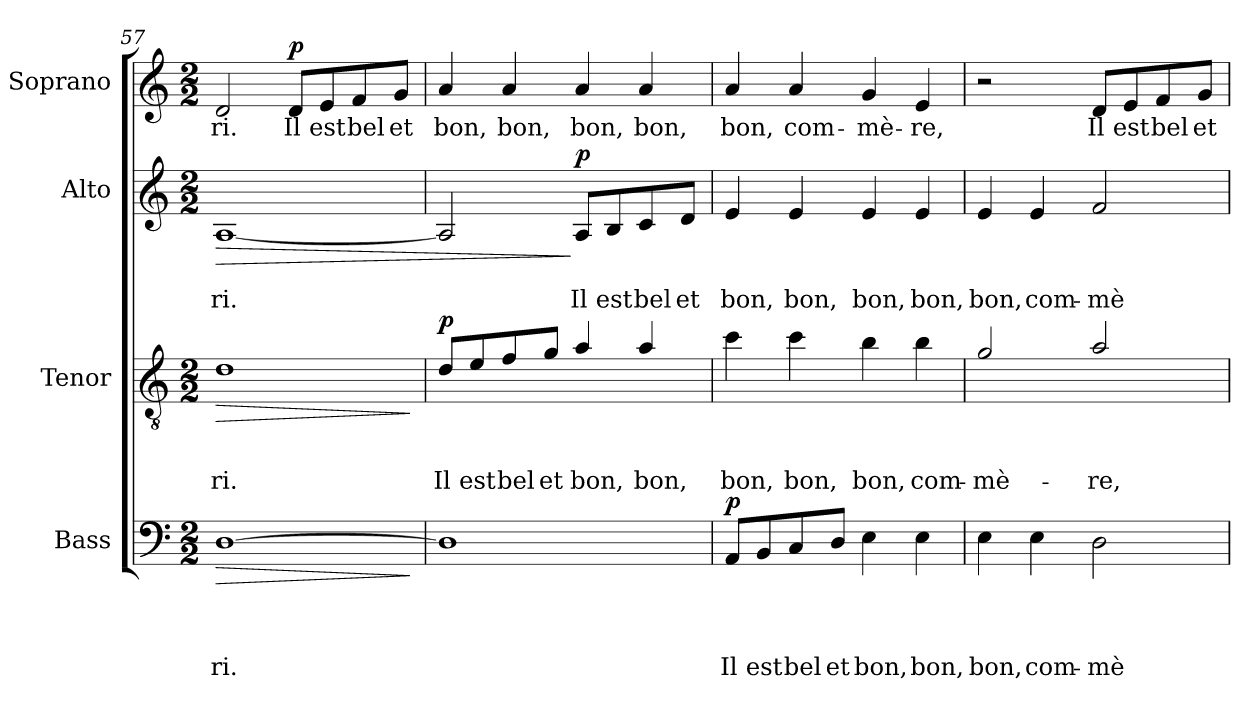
**kern	**text	**text	**text	**text	**dynam	**kern	**text	**text	**text	**dynam	**kern	**text	**text	**dynam	**kern	**text	**dynam
*part4	*part4	*part4	*part4	*part4	*part4	*part3	*part3	*part3	*part3	*part3	*part2	*part2	*part2	*part2	*part1	*part1	*part1
*staff4	*staff4	*staff4	*staff4	*staff4	*staff4	*staff3	*staff3	*staff3	*staff3	*staff3	*staff2	*staff2	*staff2	*staff2	*staff1	*staff1	*staff1
*I"Bass	*	*	*	*	*	*I"Tenor	*	*	*	*	*I"Alto	*	*	*	*I"Soprano	*	*
*I'B	*	*	*	*	*	*I'T	*	*	*	*	*I'A	*	*	*	*I'S	*	*
*clefF4	*	*	*	*	*	*clefGv2	*	*	*	*	*clefG2	*	*	*	*clefG2	*	*
*	*	*	*	*	*	*ITrd7c12	*	*	*	*	*	*	*	*	*	*	*
*k[]	*	*	*	*	*	*k[]	*	*	*	*	*k[]	*	*	*	*k[]	*	*
*C:	*	*	*	*	*	*C:	*	*	*	*	*C:	*	*	*	*C:	*	*
*M2/2	*	*	*	*	*	*M2/2	*	*	*	*	*M2/2	*	*	*	*M2/2	*	*
=57	=57	=57	=57	=57	=57	=57	=57	=57	=57	=57	=57	=57	=57	=57	=57	=57	=57
!	!	!	!	!LO:LY:b	!LO:HP:b	!	!	!	!	!	!	!	!	!	!	!	!
!	!	!	!	!	!	!	!	!	!LO:LY:b	!LO:HP:b	!	!	!	!	!	!	!
!	!	!	!	!	!	!	!	!	!	!	!	!	!LO:LY:b	!LO:HP:b	!	!	!
!	!	!	!	!	!	!	!	!	!	!	!	!	!	!	!	!LO:LY:b	!
[<1D	.	.	.	-ri.	>	1D	.	.	-ri.	>	[<1A	.	-ri.	>	2d/	-ri.	.
!	!	!	!	!	!	!	!	!	!	!	!	!	!	!	!	!LO:LY:b	!LO:DY:a
.	.	.	.	.	.	.	.	.	.	.	.	.	.	.	8d/L	Il	p
!	!	!	!	!	!	!	!	!	!	!	!	!	!	!	!	!LO:LY:b	!
.	.	.	.	.	.	.	.	.	.	.	.	.	.	.	8e/	est	.
!	!	!	!	!	!	!	!	!	!	!	!	!	!	!	!	!LO:LY:b	!
.	.	.	.	.	.	.	.	.	.	.	.	.	.	.	8f/	bel	.
!	!	!	!	!	!	!	!	!	!	!	!	!	!	!	!	!LO:LY:b	!
.	.	.	.	.	.	.	.	.	.	.	.	.	.	.	8g/J	et	.
.	.	.	.	.	]	.	.	.	.	]	.	.	.	.	.	.	.
=58	=58	=58	=58	=58	=58	=58	=58	=58	=58	=58	=58	=58	=58	=58	=58	=58	=58
!	!	!	!	!	!	!	!	!	!LO:LY:b	!	!	!	!	!	!	!	!
!	!	!	!	!	!	!	!	!	!	!LO:DY:a	!	!	!	!	!	!LO:LY:b	!
1D]	.	.	.	.	.	8D/L	.	.	Il	p	2A/]	.	.	.	4a/	bon,	.
!	!	!	!	!	!	!	!	!	!LO:LY:b	!	!	!	!	!	!	!	!
.	.	.	.	.	.	8E/	.	.	est	.	.	.	.	.	.	.	.
!	!	!	!	!	!	!	!	!	!LO:LY:b	!	!	!	!	!	!	!	!
!	!	!	!	!	!	!	!	!	!	!	!	!	!	!	!	!LO:LY:b	!
.	.	.	.	.	.	8F/	.	.	bel	.	.	.	.	.	4a/	bon,	.
!	!	!	!	!	!	!	!	!	!LO:LY:b	!	!	!	!	!	!	!	!
.	.	.	.	.	.	8G/J	.	.	et	.	.	.	.	.	.	.	.
!	!	!	!	!	!	!	!	!	!LO:LY:b	!	!	!	!	!	!	!	!
!	!	!	!	!	!	!	!	!	!	!	!	!	!LO:LY:b	!	!	!	!
!	!	!	!	!	!	!	!	!	!	!	!	!	!	!LO:DY:n=1:a	!	!LO:LY:b	!
.	.	.	.	.	.	4A/	.	.	bon,	.	8A/L	.	Il	] p	4a/	bon,	.
!	!	!	!	!	!	!	!	!	!	!	!	!	!LO:LY:b	!	!	!	!
.	.	.	.	.	.	.	.	.	.	.	8B/	.	est	.	.	.	.
!	!	!	!	!	!	!	!	!	!LO:LY:b	!	!	!	!	!	!	!	!
!	!	!	!	!	!	!	!	!	!	!	!	!	!LO:LY:b	!	!	!	!
!	!	!	!	!	!	!	!	!	!	!	!	!	!	!	!	!LO:LY:b	!
.	.	.	.	.	.	4A/	.	.	bon,	.	8c/	.	bel	.	4a/	bon,	.
!	!	!	!	!	!	!	!	!	!	!	!	!	!LO:LY:b	!	!	!	!
.	.	.	.	.	.	.	.	.	.	.	8d/J	.	et	.	.	.	.
=59	=59	=59	=59	=59	=59	=59	=59	=59	=59	=59	=59	=59	=59	=59	=59	=59	=59
!	!	!	!	!LO:LY:b	!	!	!	!	!	!	!	!	!	!	!	!	!
!	!	!	!	!	!	!	!	!	!LO:LY:b	!	!	!	!	!	!	!	!
!	!	!	!	!	!	!	!	!	!	!	!	!	!LO:LY:b	!	!	!	!
!	!	!	!	!	!LO:DY:a	!	!	!	!	!	!	!	!	!	!	!LO:LY:b	!
8AA/L	.	.	.	Il	p	4c\	.	.	bon,	.	4e/	.	bon,	.	4a/	bon,	.
!	!	!	!	!LO:LY:b	!	!	!	!	!	!	!	!	!	!	!	!	!
8BB/	.	.	.	est	.	.	.	.	.	.	.	.	.	.	.	.	.
!	!	!	!	!LO:LY:b	!	!	!	!	!	!	!	!	!	!	!	!	!
!	!	!	!	!	!	!	!	!	!LO:LY:b	!	!	!	!	!	!	!	!
!	!	!	!	!	!	!	!	!	!	!	!	!	!LO:LY:b	!	!	!	!
!	!	!	!	!	!	!	!	!	!	!	!	!	!	!	!	!LO:LY:b	!
8C/	.	.	.	bel	.	4c\	.	.	bon,	.	4e/	.	bon,	.	4a/	com-	.
!	!	!	!	!LO:LY:b	!	!	!	!	!	!	!	!	!	!	!	!	!
8D/J	.	.	.	et	.	.	.	.	.	.	.	.	.	.	.	.	.
!	!	!	!	!LO:LY:b	!	!	!	!	!	!	!	!	!	!	!	!	!
!	!	!	!	!	!	!	!	!	!LO:LY:b	!	!	!	!	!	!	!	!
!	!	!	!	!	!	!	!	!	!	!	!	!	!LO:LY:b	!	!	!	!
!	!	!	!	!	!	!	!	!	!	!	!	!	!	!	!	!LO:LY:b	!
4E\	.	.	.	bon,	.	4B\	.	.	bon,	.	4e/	.	bon,	.	4g/	-mè-	.
!	!	!	!	!LO:LY:b	!	!	!	!	!	!	!	!	!	!	!	!	!
!	!	!	!	!	!	!	!	!	!LO:LY:b	!	!	!	!	!	!	!	!
!	!	!	!	!	!	!	!	!	!	!	!	!	!LO:LY:b	!	!	!	!
!	!	!	!	!	!	!	!	!	!	!	!	!	!	!	!	!LO:LY:b	!
4E\	.	.	.	bon,	.	4B\	.	.	com-	.	4e/	.	bon,	.	4e/	-re,	.
=60	=60	=60	=60	=60	=60	=60	=60	=60	=60	=60	=60	=60	=60	=60	=60	=60	=60
!	!	!	!	!LO:LY:b	!	!	!	!	!	!	!	!	!	!	!	!	!
!	!	!	!	!	!	!	!	!	!LO:LY:b	!	!	!	!	!	!	!	!
!	!	!	!	!	!	!	!	!	!	!	!	!	!LO:LY:b	!	!	!	!
4E\	.	.	.	bon,	.	2G/	.	.	-mè-	.	4e/	.	bon,	.	2r	.	.
!	!	!	!	!LO:LY:b	!	!	!	!	!	!	!	!	!	!	!	!	!
!	!	!	!	!	!	!	!	!	!	!	!	!	!LO:LY:b	!	!	!	!
4E\	.	.	.	com-	.	.	.	.	.	.	4e/	.	com-	.	.	.	.
!	!	!	!	!LO:LY:b	!	!	!	!	!	!	!	!	!	!	!	!	!
!	!	!	!	!	!	!	!	!	!LO:LY:b	!	!	!	!	!	!	!	!
!	!	!	!	!	!	!	!	!	!	!	!	!	!LO:LY:b	!	!	!	!
!	!	!	!	!	!	!	!	!	!	!	!	!	!	!	!	!LO:LY:b	!
2D\	.	.	.	-mè-	.	2A/	.	.	-re,	.	2f/	.	-mè-	.	8d/L	Il	.
!	!	!	!	!	!	!	!	!	!	!	!	!	!	!	!	!LO:LY:b	!
.	.	.	.	.	.	.	.	.	.	.	.	.	.	.	8e/	est	.
!	!	!	!	!	!	!	!	!	!	!	!	!	!	!	!	!LO:LY:b	!
.	.	.	.	.	.	.	.	.	.	.	.	.	.	.	8f/	bel	.
!	!	!	!	!	!	!	!	!	!	!	!	!	!	!	!	!LO:LY:b	!
.	.	.	.	.	.	.	.	.	.	.	.	.	.	.	8g/J	et	.
=	=	=	=	=	=	=	=	=	=	=	=	=	=	=	=	=	=
*-	*-	*-	*-	*-	*-	*-	*-	*-	*-	*-	*-	*-	*-	*-	*-	*-	*-
